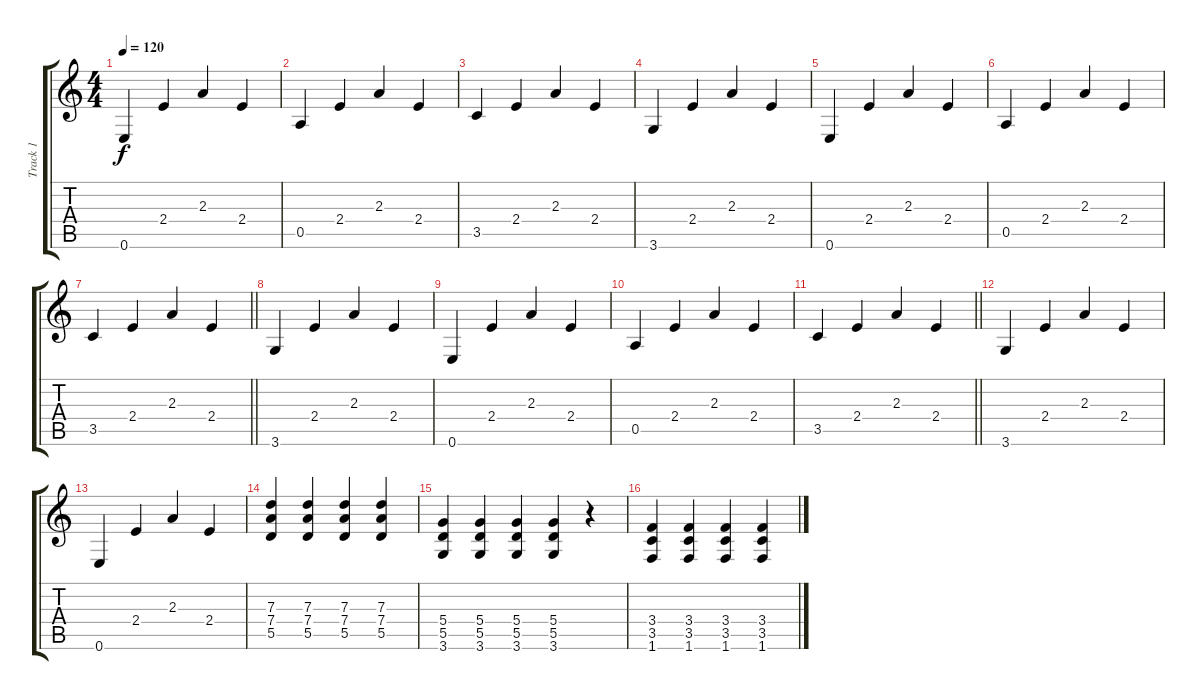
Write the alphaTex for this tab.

\track ("Track 1" "Track 1") {instrument distortionguitar}
\staff {score tabs}
\tuning (E4 B3 G3 D3 A2 E2) {hide}
\ts (4 4)
\tempo 120
\clef g2
\ks c
0.6.4{dy f} 2.4.4 2.3.4 2.4.4 |
0.5.4 2.4.4 2.3.4 2.4.4 |
3.5.4 2.4.4 2.3.4 2.4.4 |
3.6.4 2.4.4 2.3.4 2.4.4 |
0.6.4 2.4.4 2.3.4 2.4.4 |
0.5.4 2.4.4 2.3.4 2.4.4 |
\barLineRight lightlight
3.5.4 2.4.4 2.3.4 2.4.4 |
3.6.4 2.4.4 2.3.4 2.4.4 |
0.6.4 2.4.4 2.3.4 2.4.4 |
0.5.4 2.4.4 2.3.4 2.4.4 |
\barLineRight lightlight
3.5.4 2.4.4 2.3.4 2.4.4 |
3.6.4 2.4.4 2.3.4 2.4.4 |
0.6.4 2.4.4 2.3.4 2.4.4 |
(7.3 7.4 5.5).4 (7.3 7.4 5.5).4 (7.3 7.4 5.5).4 (7.3 7.4 5.5).4 |
(5.4 5.5 3.6).4 (5.4 5.5 3.6).4 (5.4 5.5 3.6).4 (5.4 5.5 3.6).4 r.4 |
(3.4 3.5 1.6).4 (3.4 3.5 1.6).4 (3.4 3.5 1.6).4 (3.4 3.5 1.6).4
